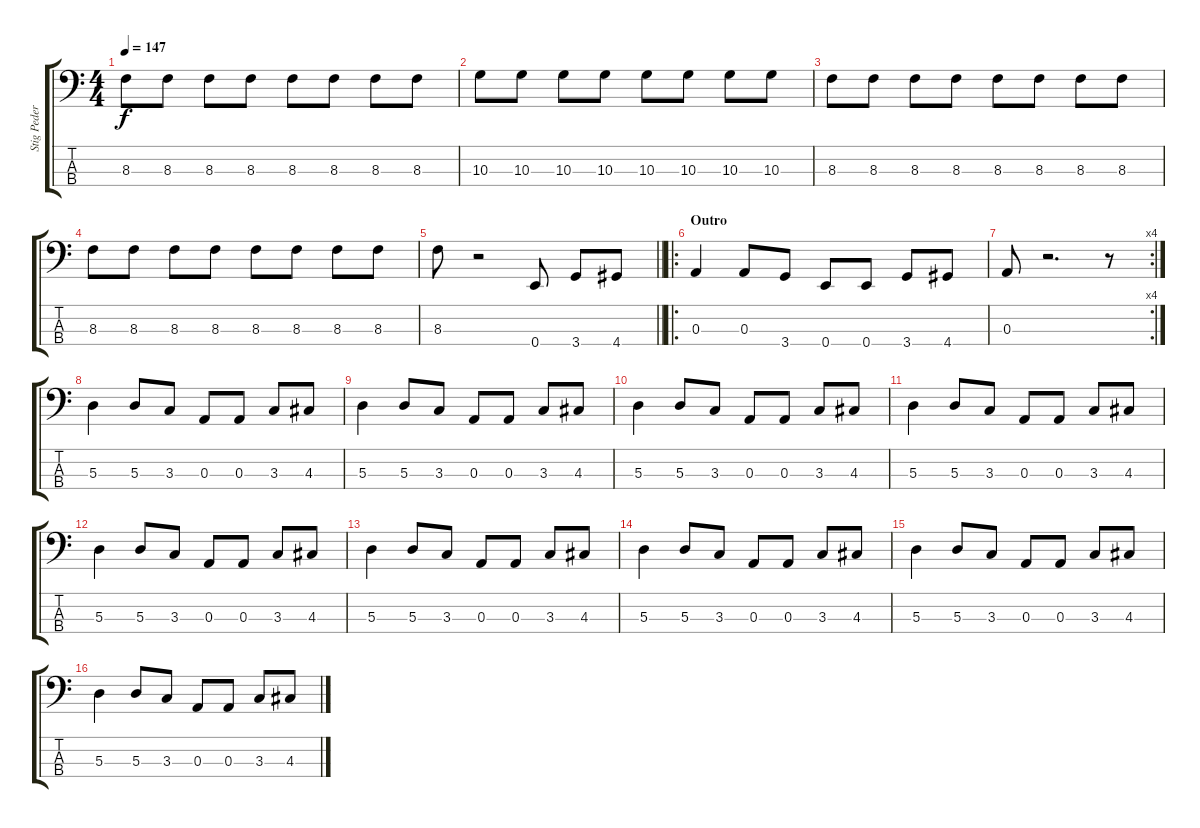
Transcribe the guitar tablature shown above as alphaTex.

\track ("Stig Pedersen" "Stig Peder") {instrument electricbassfinger}
\staff {score tabs}
\tuning (G2 D2 A1 E1) {hide}
\ts (4 4)
\tempo 147
\clef f4
\ks c
8.3.8{dy f} 8.3.8 8.3.8 8.3.8 8.3.8 8.3.8 8.3.8 8.3.8 |
10.3.8 10.3.8 10.3.8 10.3.8 10.3.8 10.3.8 10.3.8 10.3.8 |
8.3.8 8.3.8 8.3.8 8.3.8 8.3.8 8.3.8 8.3.8 8.3.8 |
8.3.8 8.3.8 8.3.8 8.3.8 8.3.8 8.3.8 8.3.8 8.3.8 |
\barLineRight lightlight
8.3.8 r.2 0.4.8 3.4.8 4.4.8 |
\ro
\section ("" "Outro")
0.3.4 0.3.8 3.4.8 0.4.8 0.4.8 3.4.8 4.4.8 |
\rc 4
0.3.8 r.2{d} r.8 |
5.3.4 5.3.8 3.3.8 0.3.8 0.3.8 3.3.8 4.3.8 |
5.3.4 5.3.8 3.3.8 0.3.8 0.3.8 3.3.8 4.3.8 |
5.3.4 5.3.8 3.3.8 0.3.8 0.3.8 3.3.8 4.3.8 |
5.3.4 5.3.8 3.3.8 0.3.8 0.3.8 3.3.8 4.3.8 |
5.3.4 5.3.8 3.3.8 0.3.8 0.3.8 3.3.8 4.3.8 |
5.3.4 5.3.8 3.3.8 0.3.8 0.3.8 3.3.8 4.3.8 |
5.3.4 5.3.8 3.3.8 0.3.8 0.3.8 3.3.8 4.3.8 |
5.3.4 5.3.8 3.3.8 0.3.8 0.3.8 3.3.8 4.3.8 |
5.3.4 5.3.8 3.3.8 0.3.8 0.3.8 3.3.8 4.3.8
